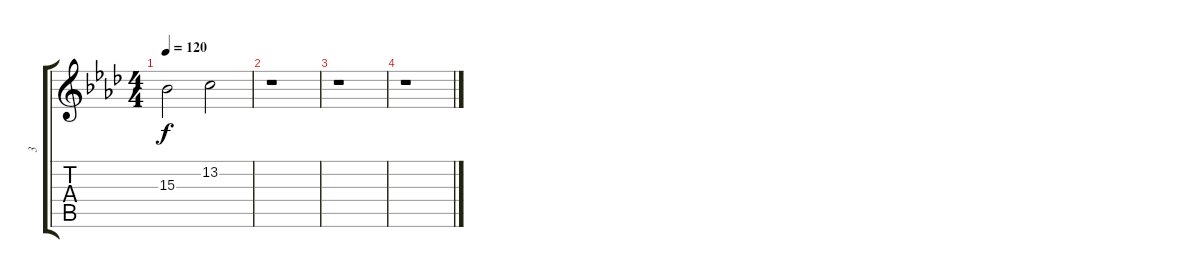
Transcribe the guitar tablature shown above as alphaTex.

\track ("3" "3") {instrument pad6metallic}
\staff {score tabs}
\tuning (E4 B3 G3 D3 A2 E2) {hide}
\ts (4 4)
\tempo 120
\clef g2
\ks ab
15.3.2{dy f volume 12} 13.2.2{volume 12} |
r.1 |
r.1 |
r.1
